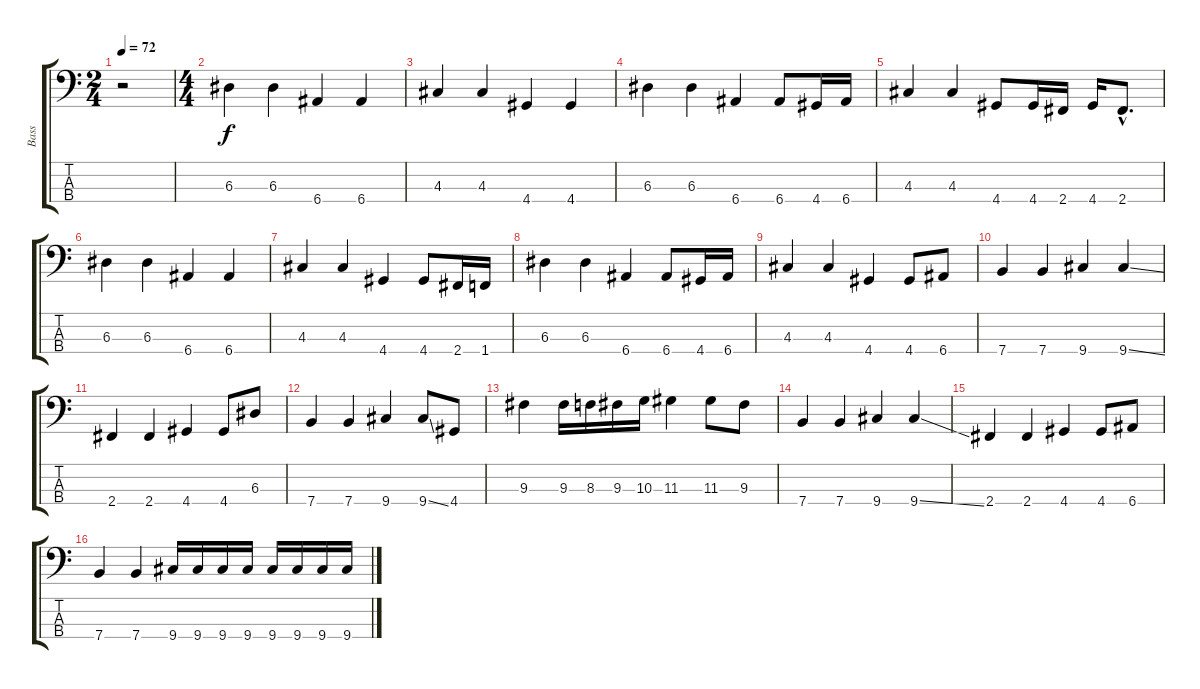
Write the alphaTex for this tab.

\track ("Bass" "Bass") {instrument electricbasspick}
\staff {score tabs}
\tuning (G2 D2 A1 E1) {hide}
\ts (2 4)
\tempo 72
\clef f4
\ks c
r.2{dy f} |
\ts (4 4)
6.3.4 6.3.4 6.4.4 6.4.4 |
4.3.4 4.3.4 4.4.4 4.4.4 |
6.3.4 6.3.4 6.4.4 6.4.8 4.4.16 6.4.16 |
4.3.4 4.3.4 4.4.8 4.4.16 2.4.16 4.4.16 2.4{hac}.8{d} |
6.3.4 6.3.4 6.4.4 6.4.4 |
4.3.4 4.3.4 4.4.4 4.4.8 2.4.16 1.4.16 |
6.3.4 6.3.4 6.4.4 6.4.8 4.4.16 6.4.16 |
4.3.4 4.3.4 4.4.4 4.4.8 6.4.8 |
7.4.4 7.4.4 9.4.4 9.4{ss}.4 |
2.4.4 2.4.4 4.4.4 4.4.8 6.3.8 |
7.4.4 7.4.4 9.4.4 9.4{ss}.8 4.4.8 |
9.3.4 9.3.16 8.3.16 9.3.16 10.3.16 11.3.4 11.3.8 9.3.8 |
7.4.4 7.4.4 9.4.4 9.4{ss}.4 |
2.4.4 2.4.4 4.4.4 4.4.8 6.4.8 |
7.4.4 7.4.4 9.4.16 9.4.16 9.4.16 9.4.16 9.4.16 9.4.16 9.4.16 9.4.16
